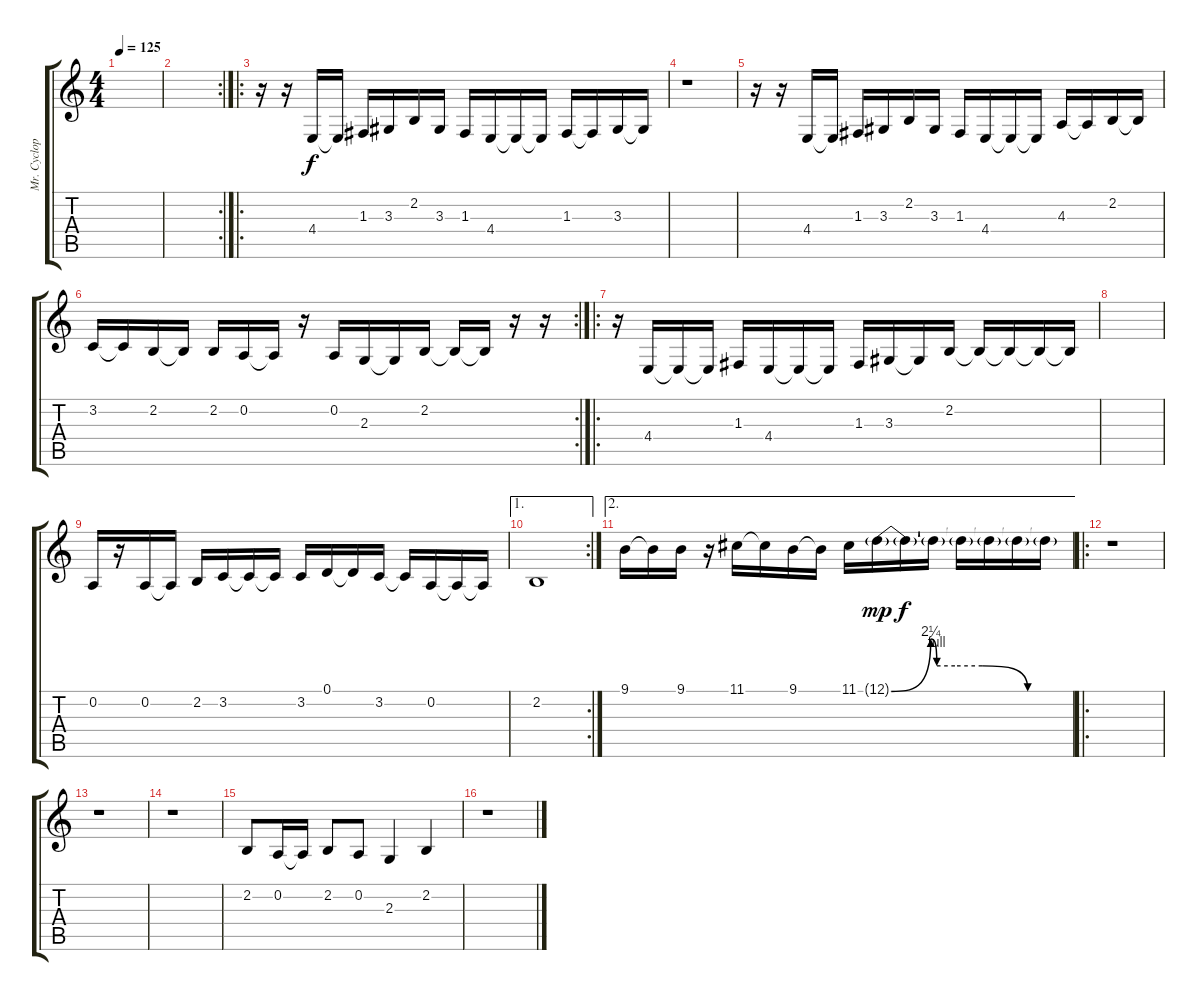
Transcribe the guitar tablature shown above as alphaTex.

\track ("Mr. Cyclop" "Mr. Cyclop") {instrument lead2sawtooth}
\staff {score tabs}
\tuning (D4 A3 F3 C3 G2 C2) {hide}
\ts (4 4)
\tempo 125
\clef g2
\ks c
|
\rc 2
|
\ro
r.16 r.16 4.4.16 4.4{t}.16 1.3.16 3.3.16 2.2.16 3.3.16 1.3.16 4.4.16 4.4{t}.16 4.4{t}.16 1.3.16 1.3{t}.16 3.3.16 3.3{t}.16 |
r.1 |
r.16 r.16 4.4.16 4.4{t}.16 1.3.16 3.3.16 2.2.16 3.3.16 1.3.16 4.4.16 4.4{t}.16 4.4{t}.16 4.3.16 4.3{t}.16 2.2.16 2.2{t}.16 |
\rc 2
3.2.16 3.2{t}.16 2.2.16 2.2{t}.16 2.2.16 0.2.16 0.2{t}.16 r.16 0.2.16 2.3.16 2.3{t}.16 2.2.16 2.2{t}.16 2.2{t}.16 r.16 r.16 |
\ro
r.16 4.4.16 4.4{t}.16 4.4{t}.16 1.3.16 4.4.16 4.4{t}.16 4.4{t}.16 1.3.16 3.3.16 3.3{t}.16 2.2.16 2.2{t}.16 2.2{t}.16 2.2{t}.16 2.2{t}.16 |
|
0.2.16 r.16 0.2.16 0.2{t}.16 2.2.16 3.2.16 3.2{t}.16 3.2{t}.16 3.2.16 0.1.16 0.1{t}.16 3.2.16 3.2{t}.16 0.2.16 0.2{t}.16 0.2{t}.16 |
\ae 1
\rc 2
2.2.1 |
\ae 2
9.1.16 9.1{t}.16 9.1.16 r.16 11.1.16 11.1{t}.16 9.1.16 9.1{t}.16 11.1.16 12.1{be (custom 0 0 13 9 15 4 21 4 30 4 45 0 60 0) g}.16{dy mp} 12.1{t}.16{dy f} 12.1{t}.16 12.1{t}.16 12.1{t}.16 12.1{t}.16 12.1{t}.16 |
\ro
r.1 |
r.1 |
r.1 |
2.2.8 0.2.16 0.2{t}.16 2.2.8 0.2.8 2.3.4 2.2.4 |
r.1
